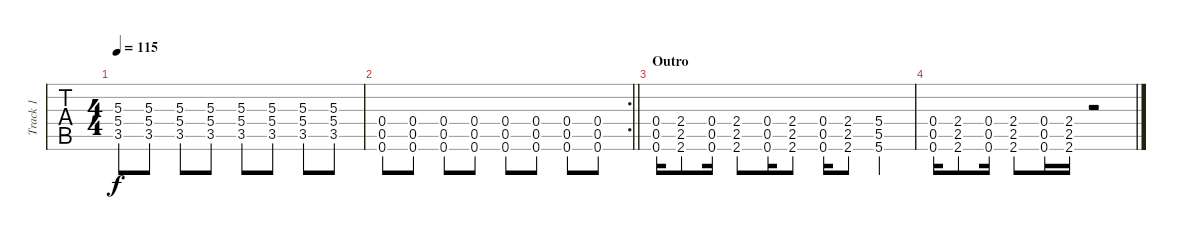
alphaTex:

\track ("Track 1" "Track 1") {instrument distortionguitar}
\staff {tabs}
\tuning (E4 B3 G3 D3 A2 D2) {hide}
\ts (4 4)
\tempo 115
\clef g2
\ks c
(5.3 5.4 3.5).8{dy f} (5.3 5.4 3.5).8 (5.3 5.4 3.5).8 (5.3 5.4 3.5).8 (5.3 5.4 3.5).8 (5.3 5.4 3.5).8 (5.3 5.4 3.5).8 (5.3 5.4 3.5).8 |
\rc 2
\barLineRight lightlight
(0.4 0.5 0.6).8 (0.4 0.5 0.6).8 (0.4 0.5 0.6).8 (0.4 0.5 0.6).8 (0.4 0.5 0.6).8 (0.4 0.5 0.6).8 (0.4 0.5 0.6).8 (0.4 0.5 0.6).8 |
\section ("" "Outro")
(0.4 0.5 0.6).16 (2.4 2.5 2.6).8 (0.4 0.5 0.6).16 (2.4 2.5 2.6).8 (0.4 0.5 0.6).16 (2.4 2.5 2.6).8 (0.4 0.5 0.6).16 (2.4 2.5 2.6).8 (5.4 5.5 5.6).4 |
(0.4 0.5 0.6).16 (2.4 2.5 2.6).8 (0.4 0.5 0.6).16 (2.4 2.5 2.6).8 (0.4 0.5 0.6).16 (2.4 2.5 2.6).16 r.2
